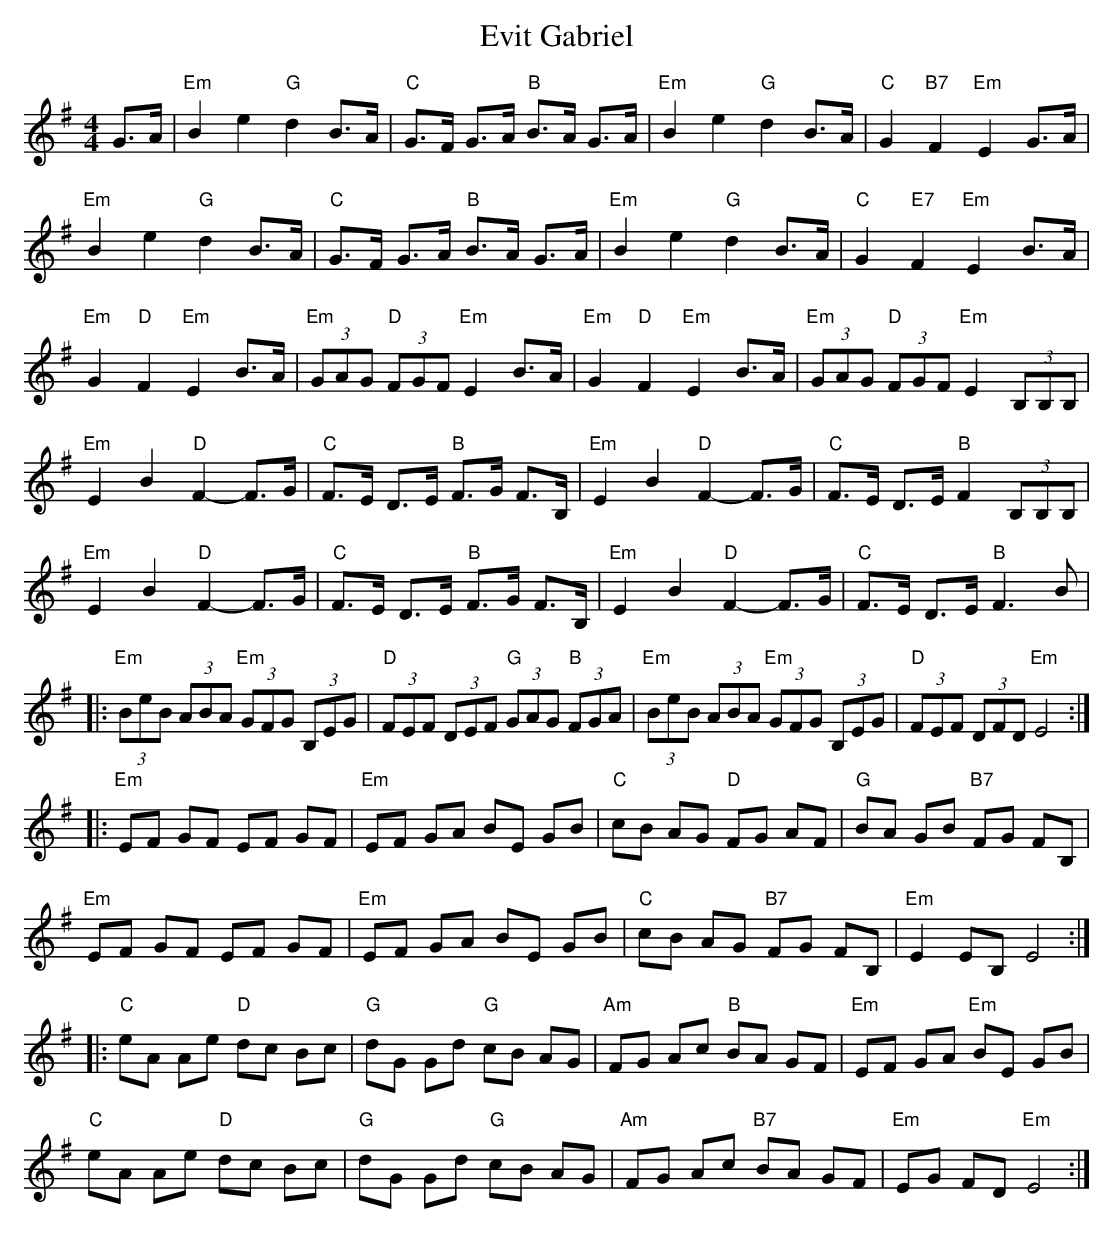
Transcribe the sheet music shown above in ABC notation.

X:1
T: Evit Gabriel
M: 4/4
L: 1/8
K: Emin
G>A |"Em"B2 e2 "G"d2 B>A | "C"G>F G>A "B"B>A G>A |"Em"B2 e2 "G"d2 B>A | "C"G2 "B7"F2 "Em"E2 G>A |
"Em"B2 e2 "G"d2 B>A | "C"G>F G>A "B"B>A G>A |"Em"B2 e2 "G"d2 B>A | "C"G2 " E7"F2 "Em"E2 B>A |
"Em"G2 "D"F2 "Em"E2 B>A |"Em"(3GAG "D"(3FGF "Em"E2 B>A |"Em"G2 "D"F2 "Em"E2 B>A |"Em"(3GAG "D"(3FGF "Em"E2 (3B,B,B, |
"Em"E2 B2 "D"F2- F>G | "C"F>E D>E "B"F>G F>B, |"Em"E2 B2 "D"F2- F>G | "C"F>E D>E "B"F2 (3B,B,B, |
"Em"E2 B2 "D"F2- F>G | "C"F>E D>E "B"F>G F>B, |"Em"E2 B2 "D"F2- F>G | "C"F>E D>E "B"F3 B |
|: "Em"(3BeB (3ABA "Em"(3GFG (3B,EG |"D"(3FEF (3DEF "G"(3GAG "B"(3FGA |"Em"(3BeB (3ABA "Em"(3GFG (3B,EG |"D"(3FEF (3DFD "Em"E4 :|
|: "Em"EF GF EF GF |"Em"EF GA BE GB |"C"cB AG "D"FG AF | "G"BA GB "B7"FG FB, |
"Em"EF GF EF GF |"Em"EF GA BE GB |"C"cB AG "B7"FG FB, |"Em"E2 EB, E4 :|
|: "C"eA Ae "D"dc Bc |"G"dG Gd "G"cB AG |"Am"FG Ac "B"BA GF |"Em"EF GA "Em"BE GB |
"C"eA Ae "D"dc Bc |"G"dG Gd "G"cB AG |"Am"FG Ac "B7"BA GF |"Em"EG FD "Em"E4 :|
